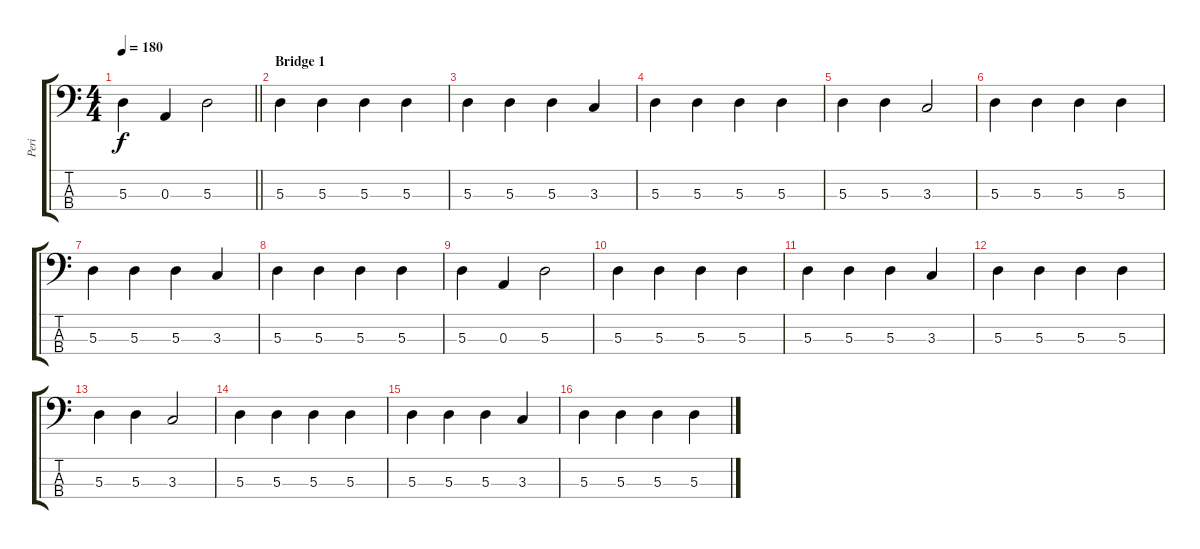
\track ("Peri" "Peri") {instrument electricbassfinger}
\staff {score tabs}
\tuning (G2 D2 A1 E1) {hide}
\ts (4 4)
\tempo 180
\clef f4
\barLineRight lightlight
\ks c
5.3.4{dy f} 0.3.4 5.3.2 |
\section ("" "Bridge 1")
5.3.4 5.3.4 5.3.4 5.3.4 |
5.3.4 5.3.4 5.3.4 3.3.4 |
5.3.4 5.3.4 5.3.4 5.3.4 |
5.3.4 5.3.4 3.3.2 |
5.3.4 5.3.4 5.3.4 5.3.4 |
5.3.4 5.3.4 5.3.4 3.3.4 |
5.3.4 5.3.4 5.3.4 5.3.4 |
5.3.4 0.3.4 5.3.2 |
5.3.4 5.3.4 5.3.4 5.3.4 |
5.3.4 5.3.4 5.3.4 3.3.4 |
5.3.4 5.3.4 5.3.4 5.3.4 |
5.3.4 5.3.4 3.3.2 |
5.3.4 5.3.4 5.3.4 5.3.4 |
5.3.4 5.3.4 5.3.4 3.3.4 |
5.3.4 5.3.4 5.3.4 5.3.4
